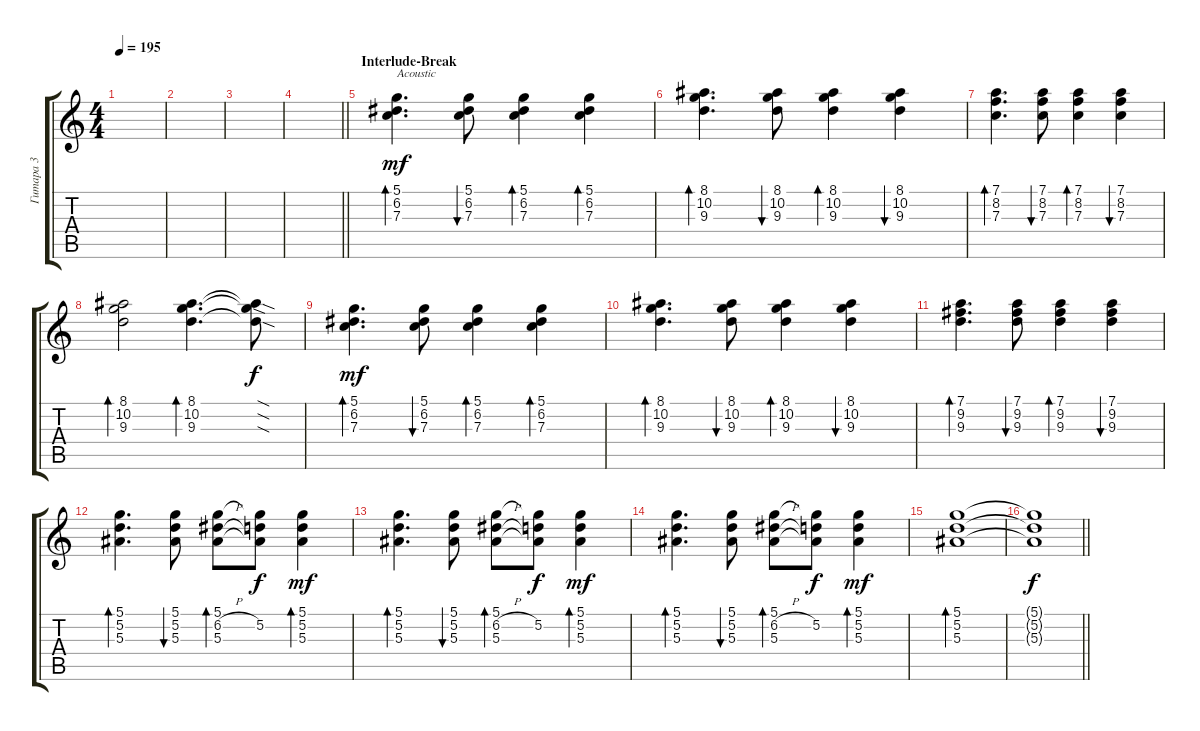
\track ("Гитара 3" "Гитара 3") {instrument acousticguitarsteel}
\staff {score tabs}
\tuning (D4 A3 F3 C3 G2 D2) {hide}
\ts (4 4)
\tempo 195
\clef g2
\ks c
|
|
|
\barLineRight lightlight
|
\section ("" "Interlude-Break")
(5.1 6.2 7.3).4{d bd 120 txt "Acoustic" dy mf instrument acousticguitarsteel} (5.1 6.2 7.3).8{bu 60} (5.1 6.2 7.3).4{bd 60} (5.1 6.2 7.3).4{bd 60} |
(8.1 10.2 9.3).4{d bd 60} (8.1 10.2 9.3).8{bu 60} (8.1 10.2 9.3).4{bd 60} (8.1 10.2 9.3).4{bu 60} |
(7.1 8.2 7.3).4{d bd 60} (7.1 8.2 7.3).8{bu 60} (7.1 8.2 7.3).4{bd 60} (7.1 8.2 7.3).4{bu 60} |
(8.1 10.2 9.3).2{bd 60} (8.1 10.2 9.3).4{d bd 60} (8.1{sod t} 10.2{sod t} 9.3{sod t}).8{dy f} |
(5.1 6.2 7.3).4{d bd 120 dy mf} (5.1 6.2 7.3).8{bu 60} (5.1 6.2 7.3).4{bd 60} (5.1 6.2 7.3).4{bd 60} |
(8.1 10.2 9.3).4{d bd 60} (8.1 10.2 9.3).8{bu 60} (8.1 10.2 9.3).4{bd 60} (8.1 10.2 9.3).4{bu 60} |
(7.1 9.2 9.3).4{d bd 60} (7.1 9.2 9.3).8{bu 60} (7.1 9.2 9.3).4{bd 60} (7.1 9.2 9.3).4{bu 60} |
(5.1 5.2 5.3).4{d bd 60} (5.1 5.2 5.3).8{bu 60} (5.1 6.2{h} 5.3).8{bd 60} (5.1{t} 5.2 5.3{t}).8{dy f} (5.1 5.2 5.3).4{bd 60 dy mf} |
(5.1 5.2 5.3).4{d bd 60} (5.1 5.2 5.3).8{bu 60} (5.1 6.2{h} 5.3).8{bd 60} (5.1{t} 5.2 5.3{t}).8{dy f} (5.1 5.2 5.3).4{bd 60 dy mf} |
(5.1 5.2 5.3).4{d bd 60} (5.1 5.2 5.3).8{bu 60} (5.1 6.2{h} 5.3).8{bd 60} (5.1{t} 5.2 5.3{t}).8{dy f} (5.1 5.2 5.3).4{bd 60 dy mf} |
(5.1 5.2 5.3).1{bd 60} |
\barLineRight lightlight
(5.1{t} 5.2{t} 5.3{t}).1{dy f}
